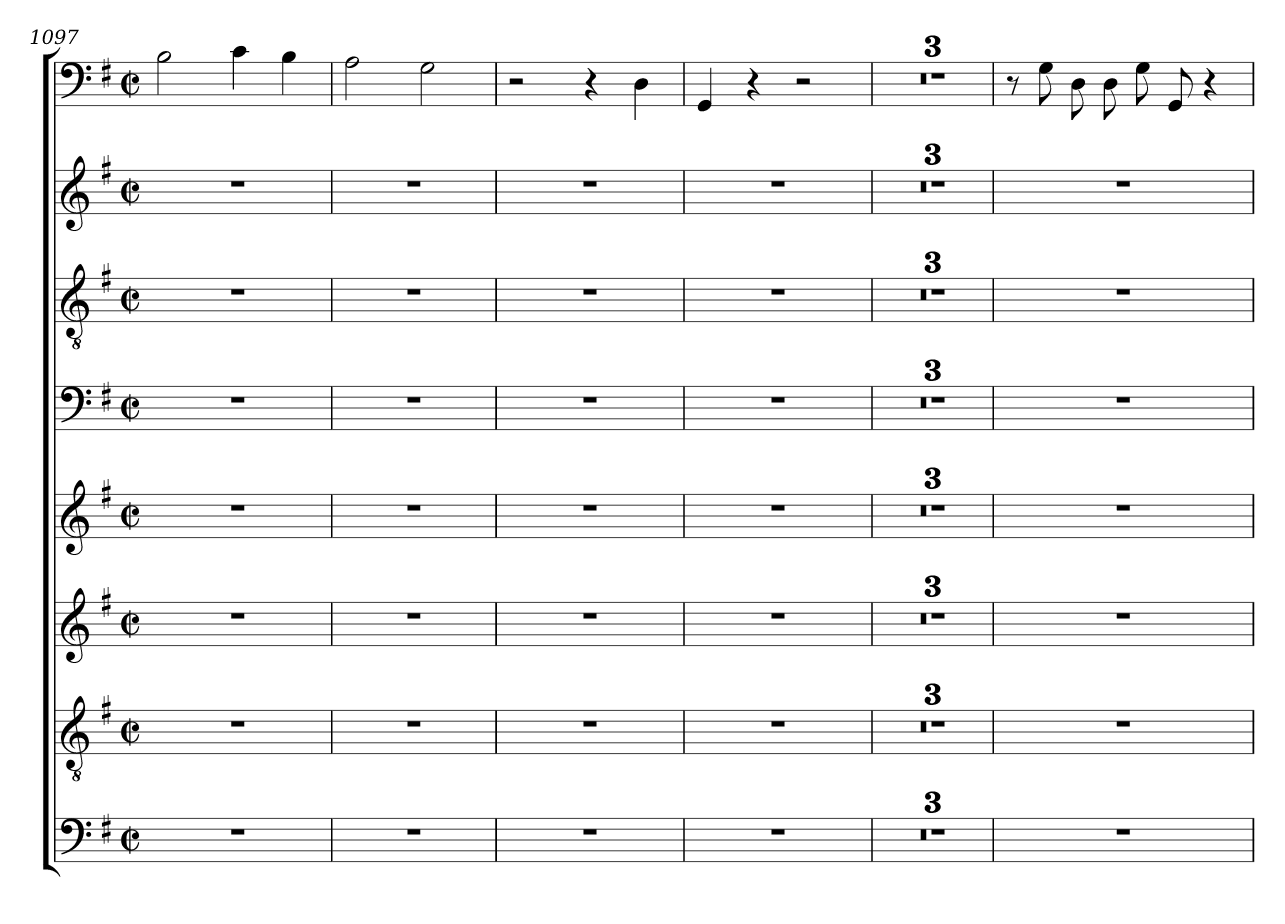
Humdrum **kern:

**kern	**kern	**kern	**kern	**kern	**kern	**kern	**kern
*part8	*part7	*part6	*part5	*part4	*part3	*part2	*part1
*staff8	*staff7	*staff6	*staff5	*staff4	*staff3	*staff2	*staff1
!!LO:LB:g=z
*clefF4	*clefGv2	*clefG2	*clefG2	*clefF4	*clefGv2	*clefG2	*clefF4
*k[f#]	*k[f#]	*k[f#]	*k[f#]	*k[f#]	*k[f#]	*k[f#]	*k[f#]
*G:	*G:	*G:	*G:	*G:	*G:	*G:	*G:
*M2/2	*M2/2	*M2/2	*M2/2	*M2/2	*M2/2	*M2/2	*M2/2
*met(c|)	*met(c|)	*met(c|)	*met(c|)	*met(c|)	*met(c|)	*met(c|)	*met(c|)
=1097	=1097	=1097	=1097	=1097	=1097	=1097	=1097
1r	1r	1r	1r	1r	1r	1r	2B\
.	.	.	.	.	.	.	4c\
.	.	.	.	.	.	.	4B\
=1098	=1098	=1098	=1098	=1098	=1098	=1098	=1098
1r	1r	1r	1r	1r	1r	1r	2A\
.	.	.	.	.	.	.	2G\
=1099	=1099	=1099	=1099	=1099	=1099	=1099	=1099
1r	1r	1r	1r	1r	1r	1r	2r
.	.	.	.	.	.	.	4r
.	.	.	.	.	.	.	4D\
=1100	=1100	=1100	=1100	=1100	=1100	=1100	=1100
1r	1r	1r	1r	1r	1r	1r	4GG/
.	.	.	.	.	.	.	4r
.	.	.	.	.	.	.	2r
=1101	=1101	=1101	=1101	=1101	=1101	=1101	=1101
1r	1r	1r	1r	1r	1r	1r	1r
=1102	=1102	=1102	=1102	=1102	=1102	=1102	=1102
1r	1r	1r	1r	1r	1r	1r	1r
=1103	=1103	=1103	=1103	=1103	=1103	=1103	=1103
1r	1r	1r	1r	1r	1r	1r	1r
=1104	=1104	=1104	=1104	=1104	=1104	=1104	=1104
1r	1r	1r	1r	1r	1r	1r	8r
.	.	.	.	.	.	.	8G\
.	.	.	.	.	.	.	8D\
.	.	.	.	.	.	.	8D\
.	.	.	.	.	.	.	8G\
.	.	.	.	.	.	.	8GG/
.	.	.	.	.	.	.	4r
=	=	=	=	=	=	=	=
*-	*-	*-	*-	*-	*-	*-	*-
